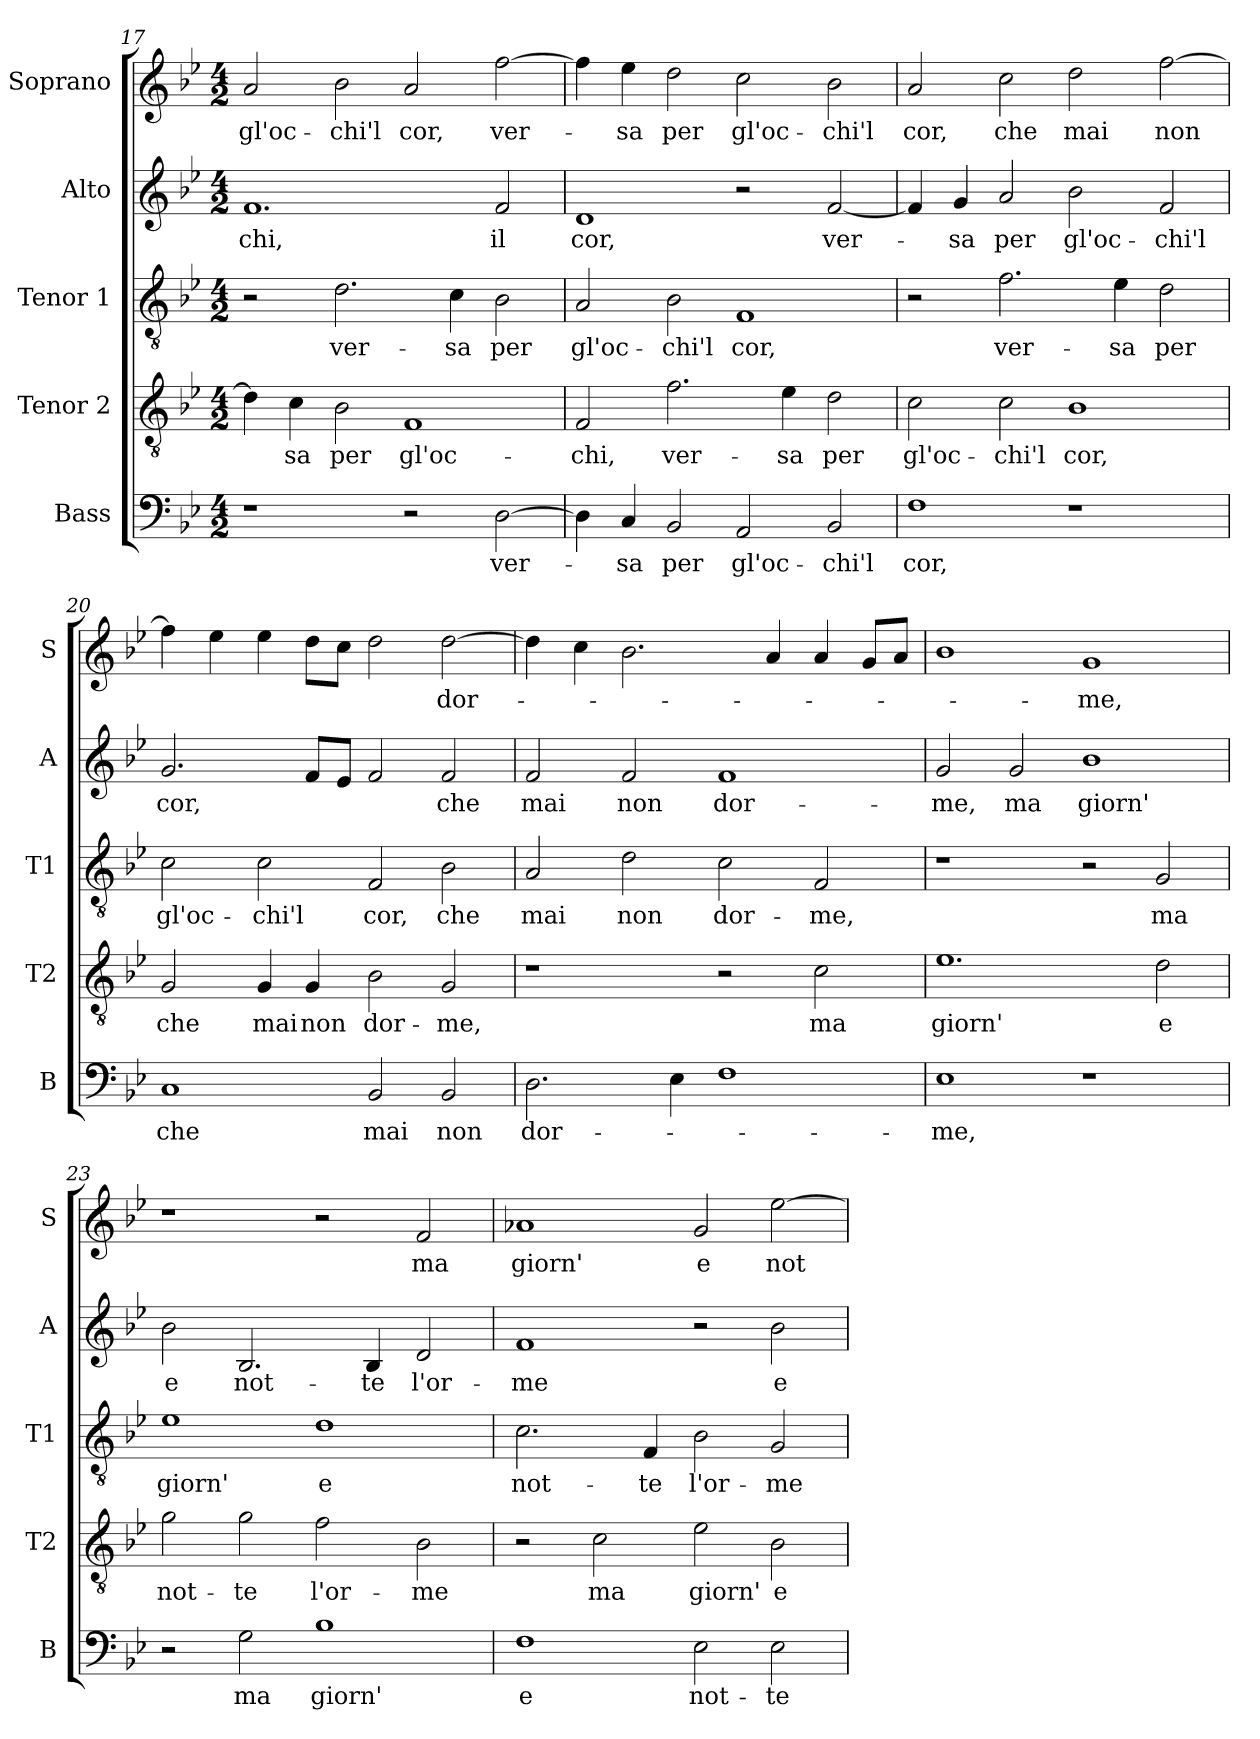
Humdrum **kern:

**kern	**text	**kern	**text	**kern	**text	**kern	**text	**kern	**text
*part5	*part5	*part4	*part4	*part3	*part3	*part2	*part2	*part1	*part1
*staff5	*staff5	*staff4	*staff4	*staff3	*staff3	*staff2	*staff2	*staff1	*staff1
*I"Bass	*	*I"Tenor 2	*	*I"Tenor 1	*	*I"Alto	*	*I"Soprano	*
*I'B	*	*I'T2	*	*I'T1	*	*I'A	*	*I'S	*
!!LO:LB:g=z
*clefF4	*	*clefGv2	*	*clefGv2	*	*clefG2	*	*clefG2	*
*k[b-e-]	*	*k[b-e-]	*	*k[b-e-]	*	*k[b-e-]	*	*k[b-e-]	*
*B-:	*	*B-:	*	*B-:	*	*B-:	*	*B-:	*
*M4/2	*	*M4/2	*	*M4/2	*	*M4/2	*	*M4/2	*
=17	=17	=17	=17	=17	=17	=17	=17	=17	=17
!	!	!	!	!	!	!	!LO:LY:b	!	!LO:LY:b
1r	.	4d\]	.	2r	.	1.f	-chi,	2a/	gl'oc-
!	!	!	!LO:LY:b	!	!	!	!	!	!
.	.	4c\	-sa	.	.	.	.	.	.
!	!	!	!LO:LY:b	!	!LO:LY:b	!	!	!	!LO:LY:b
.	.	2B-\	per	2.d\	ver-	.	.	2b-\	-chi'l
!	!	!	!LO:LY:b	!	!	!	!	!	!LO:LY:b
2r	.	1F	gl'oc-	.	.	.	.	2a/	cor,
!	!	!	!	!	!LO:LY:b	!	!	!	!
.	.	.	.	4c\	-sa	.	.	.	.
!	!LO:LY:b	!	!	!	!LO:LY:b	!	!LO:LY:b	!	!LO:LY:b
[2D\	ver-	.	.	2B-\	per	2f/	il	[2ff\	ver-
=18	=18	=18	=18	=18	=18	=18	=18	=18	=18
!	!	!	!LO:LY:b	!	!LO:LY:b	!	!LO:LY:b	!	!
4D\]	.	2F/	-chi,	2A/	gl'oc-	1d	cor,	4ff\]	.
!	!LO:LY:b	!	!	!	!	!	!	!	!LO:LY:b
4C/	-sa	.	.	.	.	.	.	4ee-\	-sa
!	!LO:LY:b	!	!LO:LY:b	!	!LO:LY:b	!	!	!	!LO:LY:b
2BB-/	per	2.f\	ver-	2B-\	-chi'l	.	.	2dd\	per
!	!LO:LY:b	!	!	!	!LO:LY:b	!	!	!	!LO:LY:b
2AA/	gl'oc-	.	.	1F	cor,	2r	.	2cc\	gl'oc-
!	!	!	!LO:LY:b	!	!	!	!	!	!
.	.	4e-\	-sa	.	.	.	.	.	.
!	!LO:LY:b	!	!LO:LY:b	!	!	!	!LO:LY:b	!	!LO:LY:b
2BB-/	-chi'l	2d\	per	.	.	[2f/	ver-	2b-\	-chi'l
=19	=19	=19	=19	=19	=19	=19	=19	=19	=19
!	!LO:LY:b	!	!LO:LY:b	!	!	!	!	!	!LO:LY:b
1F	cor,	2c\	gl'oc-	2r	.	4f/]	.	2a/	cor,
!	!	!	!	!	!	!	!LO:LY:b	!	!
.	.	.	.	.	.	4g/	-sa	.	.
!	!	!	!LO:LY:b	!	!LO:LY:b	!	!LO:LY:b	!	!LO:LY:b
.	.	2c\	-chi'l	2.f\	ver-	2a/	per	2cc\	che
!	!	!	!LO:LY:b	!	!	!	!LO:LY:b	!	!LO:LY:b
1r	.	1B-	cor,	.	.	2b-\	gl'oc-	2dd\	mai
!	!	!	!	!	!LO:LY:b	!	!	!	!
.	.	.	.	4e-\	-sa	.	.	.	.
!	!	!	!	!	!LO:LY:b	!	!LO:LY:b	!	!LO:LY:b
.	.	.	.	2d\	per	2f/	-chi'l	[2ff\	non
=20	=20	=20	=20	=20	=20	=20	=20	=20	=20
!	!LO:LY:b	!	!LO:LY:b	!	!LO:LY:b	!	!LO:LY:b	!	!
1C	che	2G/	che	2c\	gl'oc-	2.g/	cor,	4ff\]	.
.	.	.	.	.	.	.	.	4ee-\	.
!	!	!	!LO:LY:b	!	!LO:LY:b	!	!	!	!
.	.	4G/	mai	2c\	-chi'l	.	.	4ee-\	.
!	!	!	!LO:LY:b	!	!	!	!	!	!
.	.	4G/	non	.	.	8f/L	.	8dd\L	.
.	.	.	.	.	.	8e-/J	.	8cc\J	.
!	!LO:LY:b	!	!LO:LY:b	!	!LO:LY:b	!	!	!	!
2BB-/	mai	2B-\	dor-	2F/	cor,	2f/	.	2dd\	.
!	!LO:LY:b	!	!LO:LY:b	!	!LO:LY:b	!	!LO:LY:b	!	!LO:LY:b
2BB-/	non	2G/	-me,	2B-\	che	2f/	che	[2dd\	dor-
!!LO:LB:g=z
=21	=21	=21	=21	=21	=21	=21	=21	=21	=21
!	!LO:LY:b	!	!	!	!LO:LY:b	!	!LO:LY:b	!	!
2.D\	dor-	1r	.	2A/	mai	2f/	mai	4dd\]	.
.	.	.	.	.	.	.	.	4cc\	.
!	!	!	!	!	!LO:LY:b	!	!LO:LY:b	!	!
.	.	.	.	2d\	non	2f/	non	2.b-\	.
4E-\	.	.	.	.	.	.	.	.	.
!	!	!	!	!	!LO:LY:b	!	!LO:LY:b	!	!
1F	.	2r	.	2c\	dor-	1f	dor-	.	.
.	.	.	.	.	.	.	.	4a/	.
!	!	!	!LO:LY:b	!	!LO:LY:b	!	!	!	!
.	.	2c\	ma	2F/	-me,	.	.	4a/	.
.	.	.	.	.	.	.	.	8g/L	.
.	.	.	.	.	.	.	.	8a/J	.
=22	=22	=22	=22	=22	=22	=22	=22	=22	=22
!	!LO:LY:b	!	!LO:LY:b	!	!	!	!LO:LY:b	!	!
1E-	-me,	1.e-	giorn'	1r	.	2g/	-me,	1b-	.
!	!	!	!	!	!	!	!LO:LY:b	!	!
.	.	.	.	.	.	2g/	ma	.	.
!	!	!	!	!	!	!	!LO:LY:b	!	!LO:LY:b
1r	.	.	.	2r	.	1b-	giorn'	1g	-me,
!	!	!	!LO:LY:b	!	!LO:LY:b	!	!	!	!
.	.	2d\	e	2G/	ma	.	.	.	.
=23	=23	=23	=23	=23	=23	=23	=23	=23	=23
!	!	!	!LO:LY:b	!	!LO:LY:b	!	!LO:LY:b	!	!
2r	.	2g\	not-	1e-	giorn'	2b-\	e	1r	.
!	!LO:LY:b	!	!LO:LY:b	!	!	!	!LO:LY:b	!	!
2G\	ma	2g\	-te	.	.	2.B-/	not-	.	.
!	!LO:LY:b	!	!LO:LY:b	!	!LO:LY:b	!	!	!	!
1B-	giorn'	2f\	l'or-	1d	e	.	.	2r	.
!	!	!	!	!	!	!	!LO:LY:b	!	!
.	.	.	.	.	.	4B-/	-te	.	.
!	!	!	!LO:LY:b	!	!	!	!LO:LY:b	!	!LO:LY:b
.	.	2B-\	-me	.	.	2d/	l'or-	2f/	ma
=24	=24	=24	=24	=24	=24	=24	=24	=24	=24
!	!LO:LY:b	!	!	!	!LO:LY:b	!	!LO:LY:b	!	!LO:LY:b
1F	e	2r	.	2.c\	not-	1f	-me	1a-X	giorn'
!	!	!	!LO:LY:b	!	!	!	!	!	!
.	.	2c\	ma	.	.	.	.	.	.
!	!	!	!	!	!LO:LY:b	!	!	!	!
.	.	.	.	4F/	-te	.	.	.	.
!	!LO:LY:b	!	!LO:LY:b	!	!LO:LY:b	!	!	!	!LO:LY:b
2E-\	not-	2e-\	giorn'	2B-\	l'or-	2r	.	2g/	e
!	!LO:LY:b	!	!LO:LY:b	!	!LO:LY:b	!	!LO:LY:b	!	!LO:LY:b
2E-\	-te	2B-\	e	2G/	-me	2b-\	e	[2ee-\	not-
=	=	=	=	=	=	=	=	=	=
*-	*-	*-	*-	*-	*-	*-	*-	*-	*-
